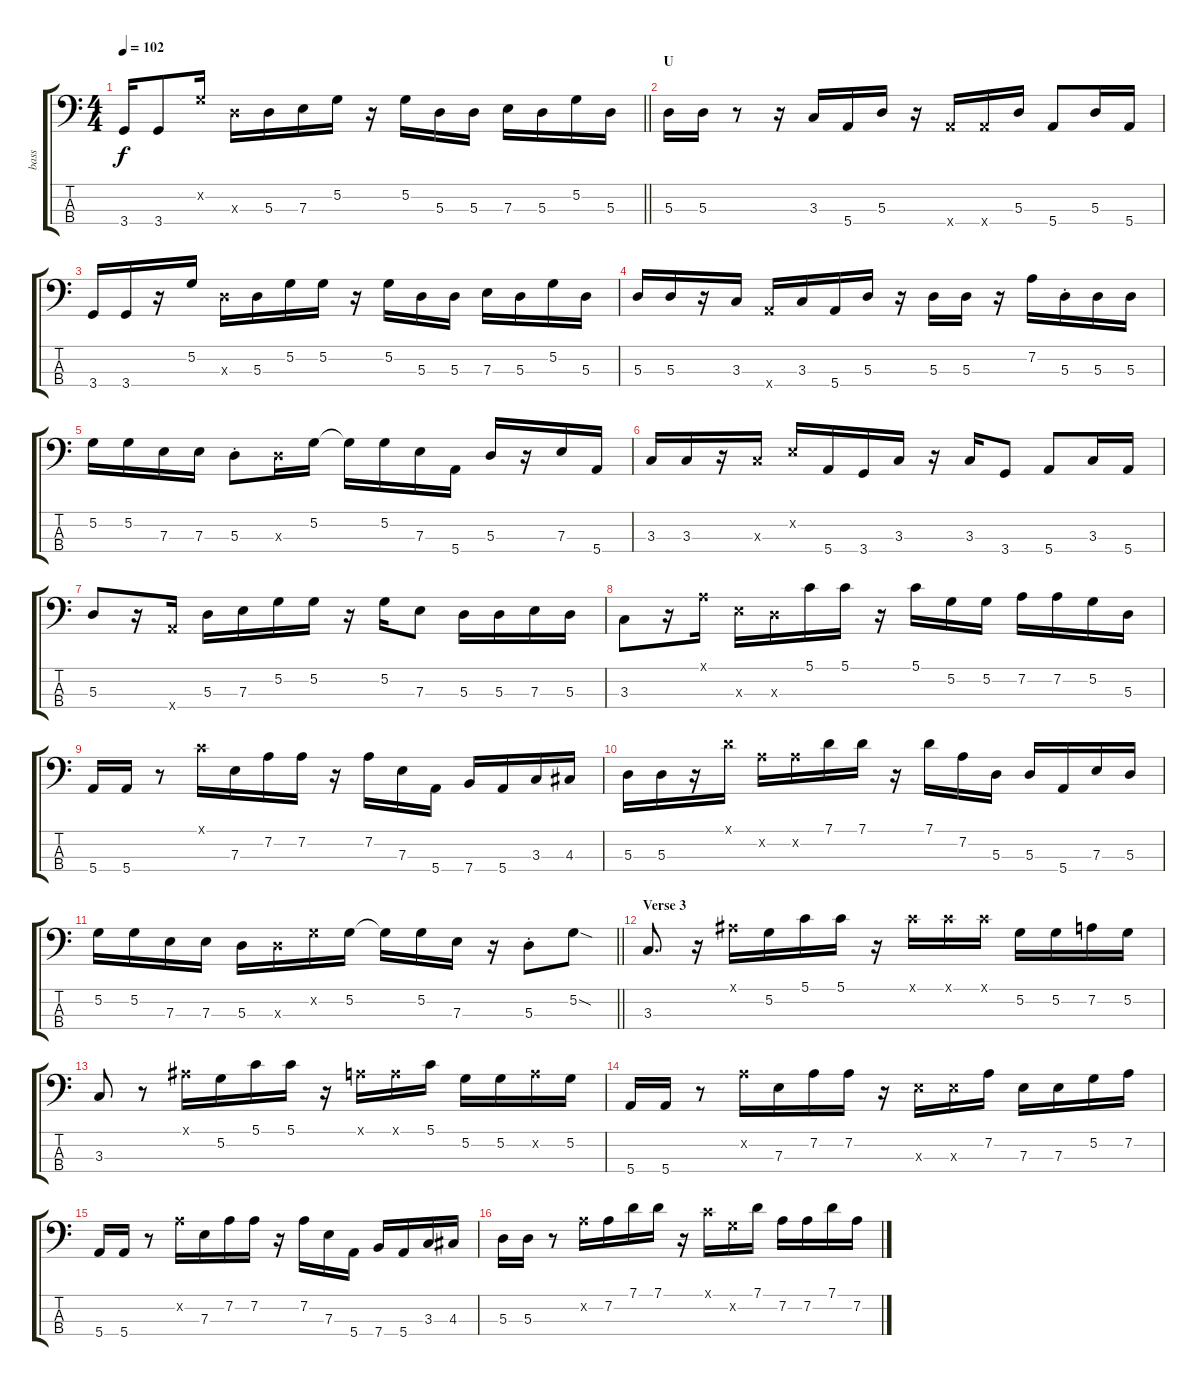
\track ("bass" "bass") {instrument electricbassfinger}
\staff {score tabs}
\tuning (G2 D2 A1 E1) {hide}
\ts (4 4)
\tempo 102
\clef f4
\barLineRight lightlight
\ks c
3.4.16{dy f} 3.4.8 5.2{x}.16 5.3{x}.16 5.3.16 7.3.16 5.2.16 r.16 5.2.16 5.3.16 5.3.16 7.3.16 5.3.16 5.2.16 5.3.16 |
\section ("" "U")
5.3.16 5.3.16 r.8 r.16 3.3.16 5.4.16 5.3.16 r.16 5.4{x}.16 5.4{x}.16 5.3.16 5.4.8 5.3.16 5.4.16 |
3.4.16 3.4.16 r.16 5.2.16 5.3{x}.16 5.3.16 5.2.16 5.2.16 r.16 5.2.16 5.3.16 5.3.16 7.3.16 5.3.16 5.2.16 5.3.16 |
5.3.16 5.3.16 r.16 3.3.16 5.4{x}.16 3.3.16 5.4.16 5.3.16 r.16 5.3.16 5.3.16 r.16 7.2.16 5.3{st}.16 5.3.16 5.3.16 |
5.2.16 5.2.16 7.3.16 7.3.16 5.3{st}.8 5.3{x}.16 5.2.16 5.2{t}.16 5.2.16 7.3.16 5.4.16 5.3.16 r.16 7.3.16 5.4.16 |
3.3.16 3.3.16 r.16 3.3{x}.16 2.2{x}.16 5.4.16 3.4.16 3.3.16 r.16 3.3.16 3.4.8 5.4.8 3.3.16 5.4.16 |
5.3.8 r.16 5.4{x}.16 5.3.16 7.3.16 5.2.16 5.2.16 r.16 5.2.16 7.3.8 5.3.16 5.3.16 7.3.16 5.3.16 |
3.3.8 r.16 2.1{x}.16 7.3{x}.16 5.3{x}.16 5.1.16 5.1.16 r.16 5.1.16 5.2.16 5.2.16 7.2.16 7.2.16 5.2.16 5.3.16 |
5.4.16 5.4.16 r.8 5.1{x}.16 7.3.16 7.2.16 7.2.16 r.16 7.2.16 7.3.16 5.4.16 7.4.16 5.4.16 3.3.16 4.3.16 |
5.3.16 5.3.16 r.16 7.1{x}.16 7.2{x}.16 7.2{x}.16 7.1.16 7.1.16 r.16 7.1.16 7.2.16 5.3.16 5.3.16 5.4.16 7.3.16 5.3.16 |
\barLineRight lightlight
5.2.16 5.2.16 7.3.16 7.3.16 5.3.16 5.3{x}.16 5.2{x}.16 5.2.16 5.2{t}.16 5.2.16 7.3.16 r.16 5.3{st}.8 5.2{sod}.8 |
\section ("" "Verse 3")
3.3.8{d} r.16 3.1{x}.16 5.2.16 5.1.16 5.1.16 r.16 5.1{x}.16 5.1{x}.16 5.1{x}.16 5.2.16 5.2.16 7.2.16 5.2.16 |
3.3.8 r.8 3.1{x}.16 5.2.16 5.1.16 5.1.16 r.16 2.1{x}.16 2.1{x}.16 5.1.16 5.2.16 5.2.16 7.2{x}.16 5.2.16 |
5.4.16 5.4.16 r.8 7.2{x}.16 7.3.16 7.2.16 7.2.16 r.16 7.3{x}.16 7.3{x}.16 7.2.16 7.3.16 7.3.16 5.2.16 7.2.16 |
5.4.16 5.4.16 r.8 7.2{x}.16 7.3.16 7.2.16 7.2.16 r.16 7.2.16 7.3.16 5.4.16 7.4.16 5.4.16 3.3.16 4.3.16 |
5.3.16 5.3.16 r.8 7.2{x}.16 7.2.16 7.1.16 7.1.16 r.16 5.1{x}.16 5.2{x}.16 7.1.16 7.2.16 7.2.16 7.1.16 7.2.16
